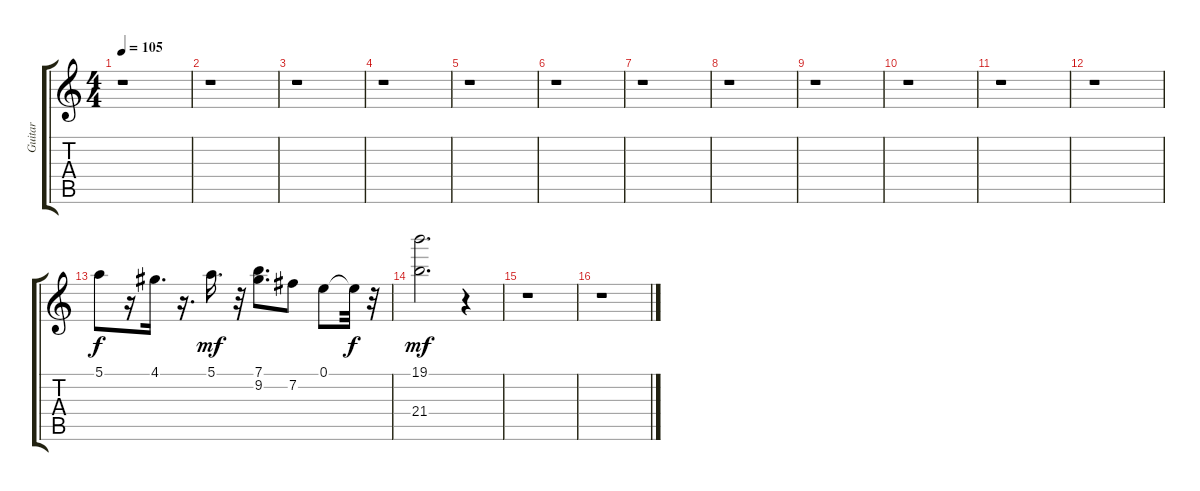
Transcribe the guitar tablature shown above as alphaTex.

\track ("Guitar" "Guitar") {instrument distortionguitar}
\staff {score tabs}
\tuning (E4 B3 G3 D3 A2 E2) {hide}
\ts (4 4)
\tempo 105
\clef g2
\ks c
r.1{dy f} |
r.1 |
r.1 |
r.1 |
r.1 |
r.1 |
r.1 |
r.1 |
r.1 |
r.1 |
r.1 |
r.1 |
5.1.8 r.16 4.1.16{d} r.16{d} 5.1.16{d dy mf} r.32 (7.1 9.2).8{d} 7.2.8 0.1.8 0.1{t}.32{dy f} r.32 |
(19.1 21.4).2{d dy mf} r.4 |
r.1 |
r.1
